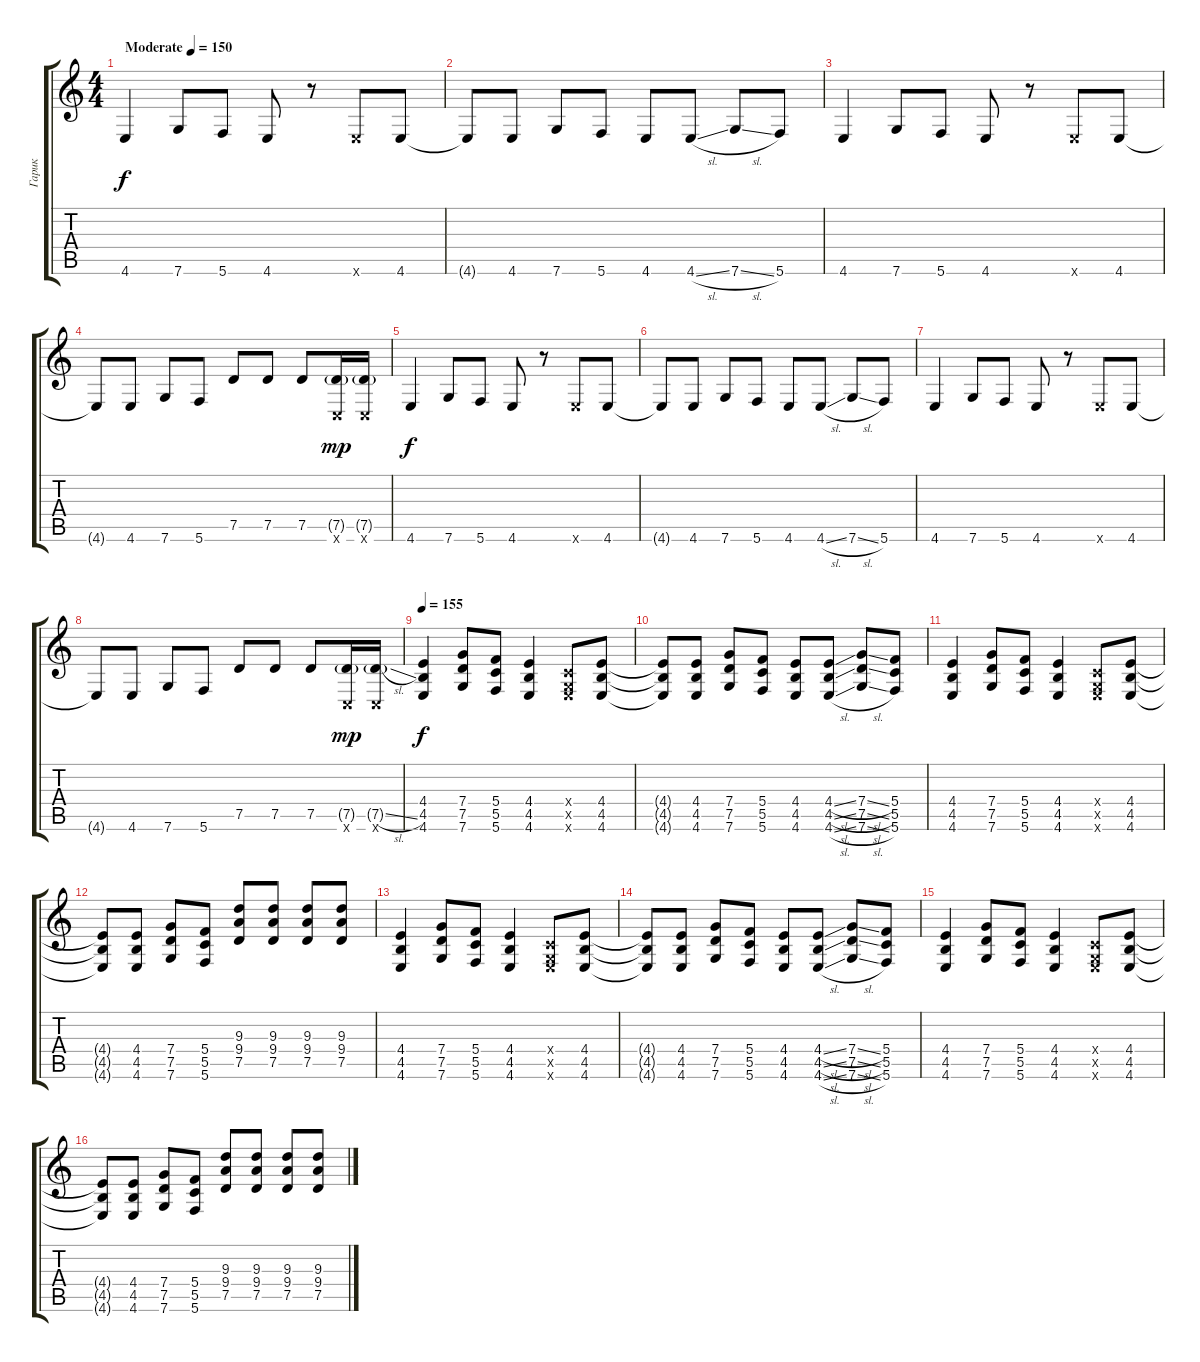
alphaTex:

\track ("Гарик" "Гарик") {instrument distortionguitar}
\staff {score tabs}
\tuning (D4 A3 F3 C3 G2 C2) {hide}
\ts (4 4)
\tempo (150 "Moderate")
\clef g2
\ks c
4.6.4{dy f instrument distortionguitar} 7.6.8 5.6.8 4.6.8 r.8 4.6{x}.8 4.6.8 |
4.6{t}.8 4.6.8 7.6.8 5.6.8 4.6.8 4.6{sl}.8 7.6{sl}.8 5.6.8 |
4.6.4 7.6.8 5.6.8 4.6.8 r.8 4.6{x}.8 4.6.8 |
4.6{t}.8 4.6.8 7.6.8 5.6.8 7.5.8 7.5.8 7.5.8 (7.5{g} 0.6{x}).16{dy mp} (7.5{g} 0.6{x}).16 |
4.6.4{dy f} 7.6.8 5.6.8 4.6.8 r.8 4.6{x}.8 4.6.8 |
4.6{t}.8 4.6.8 7.6.8 5.6.8 4.6.8 4.6{sl}.8 7.6{sl}.8 5.6.8 |
4.6.4 7.6.8 5.6.8 4.6.8 r.8 4.6{x}.8 4.6.8 |
4.6{t}.8 4.6.8 7.6.8 5.6.8 7.5.8 7.5.8 7.5.8 (7.5{g} 0.6{x}).16{dy mp} (7.5{sl g} 0.6{x}).16 |
\tempo 155
(4.4 4.5 4.6).4{dy f} (7.4 7.5 7.6).8 (5.4 5.5 5.6).8 (4.4 4.5 4.6).4 (0.4{x} 0.5{x} 4.6{x}).8 (4.4 4.5 4.6).8 |
(4.4{t} 4.5{t} 4.6{t}).8 (4.4 4.5 4.6).8 (7.4 7.5 7.6).8 (5.4 5.5 5.6).8 (4.4 4.5 4.6).8 (4.4{sl} 4.5{sl} 4.6{sl}).8 (7.4{sl} 7.5{sl} 7.6{sl}).8 (5.4 5.5 5.6).8 |
(4.4 4.5 4.6).4 (7.4 7.5 7.6).8 (5.4 5.5 5.6).8 (4.4 4.5 4.6).4 (0.4{x} 0.5{x} 4.6{x}).8 (4.4 4.5 4.6).8 |
(4.4{t} 4.5{t} 4.6{t}).8 (4.4 4.5 4.6).8 (7.4 7.5 7.6).8 (5.4 5.5 5.6).8 (9.3 9.4 7.5).8 (9.3 9.4 7.5).8 (9.3 9.4 7.5).8 (9.3 9.4 7.5).8 |
(4.4 4.5 4.6).4 (7.4 7.5 7.6).8 (5.4 5.5 5.6).8 (4.4 4.5 4.6).4 (0.4{x} 0.5{x} 4.6{x}).8 (4.4 4.5 4.6).8 |
(4.4{t} 4.5{t} 4.6{t}).8 (4.4 4.5 4.6).8 (7.4 7.5 7.6).8 (5.4 5.5 5.6).8 (4.4 4.5 4.6).8 (4.4{sl} 4.5{sl} 4.6{sl}).8 (7.4{sl} 7.5{sl} 7.6{sl}).8 (5.4 5.5 5.6).8 |
(4.4 4.5 4.6).4 (7.4 7.5 7.6).8 (5.4 5.5 5.6).8 (4.4 4.5 4.6).4 (0.4{x} 0.5{x} 4.6{x}).8 (4.4 4.5 4.6).8 |
(4.4{t} 4.5{t} 4.6{t}).8 (4.4 4.5 4.6).8 (7.4 7.5 7.6).8 (5.4 5.5 5.6).8 (9.3 9.4 7.5).8 (9.3 9.4 7.5).8 (9.3 9.4 7.5).8 (9.3 9.4 7.5).8
